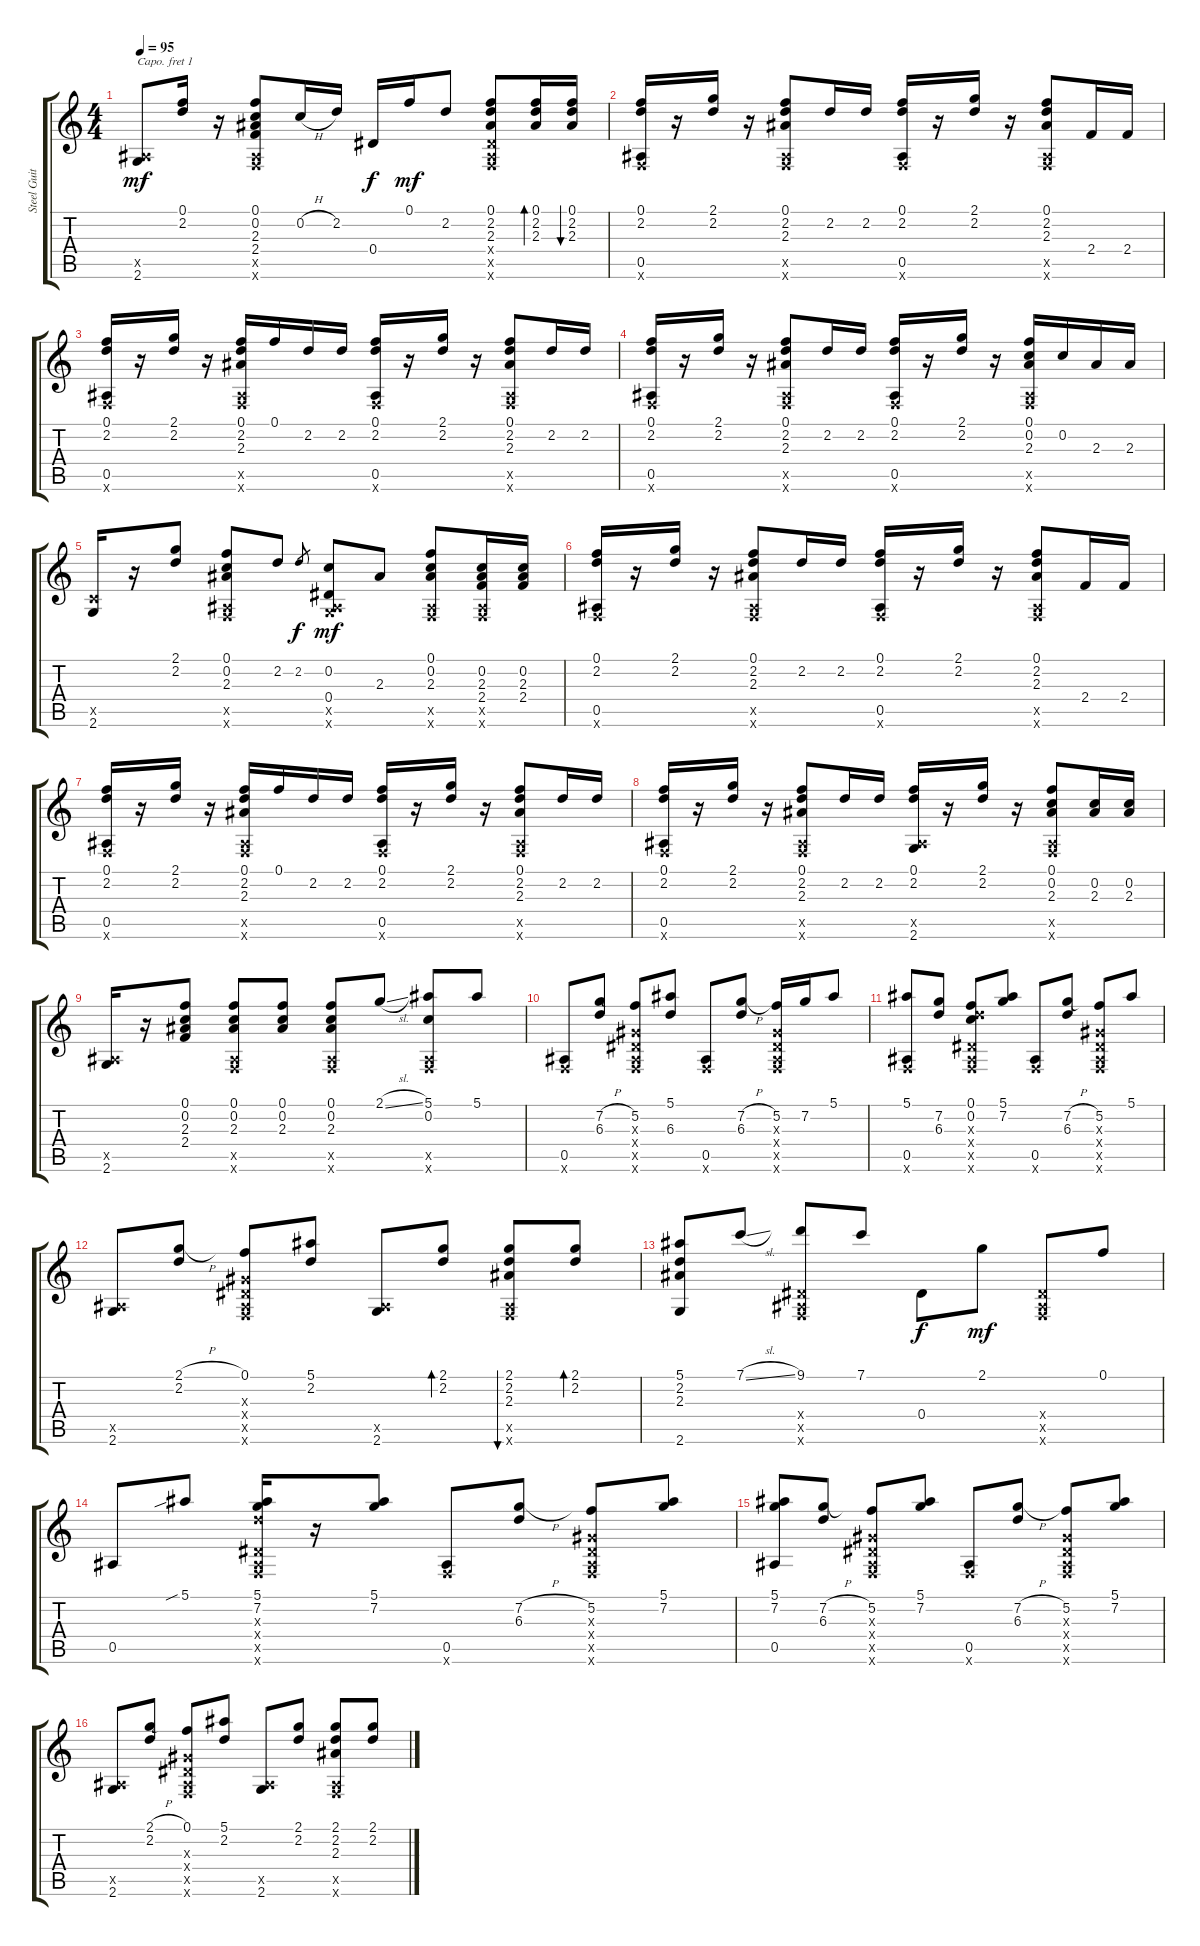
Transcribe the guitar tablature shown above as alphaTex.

\track ("Steel Guitar" "Steel Guit") {instrument acousticguitarsteel}
\staff {score tabs}
\capo 1
\tuning (E4 B3 G3 D3 A2 E2) {hide}
\ts (4 4)
\tempo 95
\clef g2
\ks c
(0.5{x} 2.6).8{dy mf} (0.1 2.2).16 r.16 (0.1 0.2 2.3 2.4 0.5{x} 0.6{x}).8 0.2{h}.16 2.2.16 0.4.16{dy f} 0.1.16{dy mf} 2.2.8 (0.1 2.2 2.3 0.4{x} 0.5{x} 0.6{x}).8 (0.1 2.2 2.3).16{bd 60} (0.1 2.2 2.3).16{bu 60} |
(0.1 2.2 0.5 0.6{x}).16 r.16 (2.1 2.2).16 r.16 (0.1 2.2 2.3 0.5{x} 0.6{x}).8 2.2.16 2.2.16 (0.1 2.2 0.5 0.6{x}).16 r.16 (2.1 2.2).16 r.16 (0.1 2.2 2.3 0.5{x} 0.6{x}).8 2.4.16 2.4.16 |
(0.1 2.2 0.5 0.6{x}).16 r.16 (2.1 2.2).16 r.16 (0.1 2.2 2.3 0.5{x} 0.6{x}).16 0.1.16 2.2.16 2.2.16 (0.1 2.2 0.5 0.6{x}).16 r.16 (2.1 2.2).16 r.16 (0.1 2.2 2.3 0.5{x} 0.6{x}).8 2.2.16 2.2.16 |
(0.1 2.2 0.5 0.6{x}).16 r.16 (2.1 2.2).16 r.16 (0.1 2.2 2.3 0.5{x} 0.6{x}).8 2.2.16 2.2.16 (0.1 2.2 0.5 0.6{x}).16 r.16 (2.1 2.2).16 r.16 (0.1 0.2 2.3 0.5{x} 0.6{x}).16 0.2.16 2.3.16 2.3.16 |
(2.5{x} 2.6).16 r.16 (2.1 2.2).8 (0.1 0.2 2.3 0.5{x} 0.6{x}).8 2.2.8 2.2.8{gr dy f} (0.2 0.4 0.5{x} 2.6{x}).8{dy mf} 2.3.8 (0.1 0.2 2.3 0.5{x} 0.6{x}).8 (0.2 2.3 2.4 0.5{x} 0.6{x}).16 (0.2 2.3 2.4).16 |
(0.1 2.2 0.5 0.6{x}).16 r.16 (2.1 2.2).16 r.16 (0.1 2.2 2.3 0.5{x} 0.6{x}).8 2.2.16 2.2.16 (0.1 2.2 0.5 0.6{x}).16 r.16 (2.1 2.2).16 r.16 (0.1 2.2 2.3 0.5{x} 0.6{x}).8 2.4.16 2.4.16 |
(0.1 2.2 0.5 0.6{x}).16 r.16 (2.1 2.2).16 r.16 (0.1 2.2 2.3 0.5{x} 0.6{x}).16 0.1.16 2.2.16 2.2.16 (0.1 2.2 0.5 0.6{x}).16 r.16 (2.1 2.2).16 r.16 (0.1 2.2 2.3 0.5{x} 0.6{x}).8 2.2.16 2.2.16 |
(0.1 2.2 0.5 0.6{x}).16 r.16 (2.1 2.2).16 r.16 (0.1 2.2 2.3 0.5{x} 0.6{x}).8 2.2.16 2.2.16 (0.1 2.2 0.5{x} 2.6).16 r.16 (2.1 2.2).16 r.16 (0.1 0.2 2.3 0.5{x} 0.6{x}).8 (0.2 2.3).16 (0.2 2.3).16 |
(0.5{x} 2.6).16 r.16 (0.1 0.2 2.3 2.4).8 (0.1 0.2 2.3 0.5{x} 0.6{x}).8 (0.1 0.2 2.3).8 (0.1 0.2 2.3 0.5{x} 0.6{x}).8 2.1{sl}.8 (5.1 0.2 0.5{x} 0.6{x}).8 5.1.8 |
(0.5 0.6{x}).8 (7.2{h} 6.3).8 (5.2 0.3{x} 0.4{x} 0.5{x} 0.6{x}).8 (5.1 6.3).8 (0.5 0.6{x}).8 (7.2{h} 6.3).8 (5.2 0.3{x} 0.4{x} 0.5{x} 0.6{x}).16 7.2.16 5.1.8 |
(5.1 0.5 0.6{x}).8 (7.2 6.3).8 (0.1 0.2 6.3{x} 0.4{x} 0.5{x} 0.6{x}).8 (5.1 7.2).8 (0.5 0.6{x}).8 (7.2{h} 6.3).8 (5.2 0.3{x} 0.4{x} 0.5{x} 0.6{x}).8 5.1.8 |
(0.5{x} 2.6).8 (2.1{h} 2.2).8 (0.1 0.3{x} 0.4{x} 0.5{x} 0.6{x}).8 (5.1 2.2).8 (0.5{x} 2.6).8 (2.1 2.2).8{bd 30} (2.1 2.2 2.3 0.5{x} 0.6{x}).8{bu 30} (2.1 2.2).8{bd 30} |
(5.1 2.2 2.3 2.6).8 7.1{sl}.8 (9.1 0.4{x} 0.5{x} 0.6{x}).8 7.1.8 0.4.8{dy f} 2.1.8{dy mf} (0.4{x} 0.5{x} 0.6{x}).8 0.1.8 |
0.5.8 5.1{sib}.8 (5.1 7.2 6.3{x} 0.4{x} 0.5{x} 0.6{x}).16 r.16 (5.1 7.2).8 (0.5 0.6{x}).8 (7.2{h} 6.3).8 (5.2 0.3{x} 0.4{x} 0.5{x} 0.6{x}).8 (5.1 7.2).8 |
(5.1 7.2 0.5).8 (7.2{h} 6.3).8 (5.2 0.3{x} 0.4{x} 0.5{x} 0.6{x}).8 (5.1 7.2).8 (0.5 0.6{x}).8 (7.2{h} 6.3).8 (5.2 0.3{x} 0.4{x} 0.5{x} 0.6{x}).8 (5.1 7.2).8 |
(0.5{x} 2.6).8 (2.1{h} 2.2).8 (0.1 0.3{x} 0.4{x} 0.5{x} 0.6{x}).8 (5.1 2.2).8 (0.5{x} 2.6).8 (2.1 2.2).8 (2.1 2.2 2.3 0.5{x} 0.6{x}).8 (2.1 2.2).8
